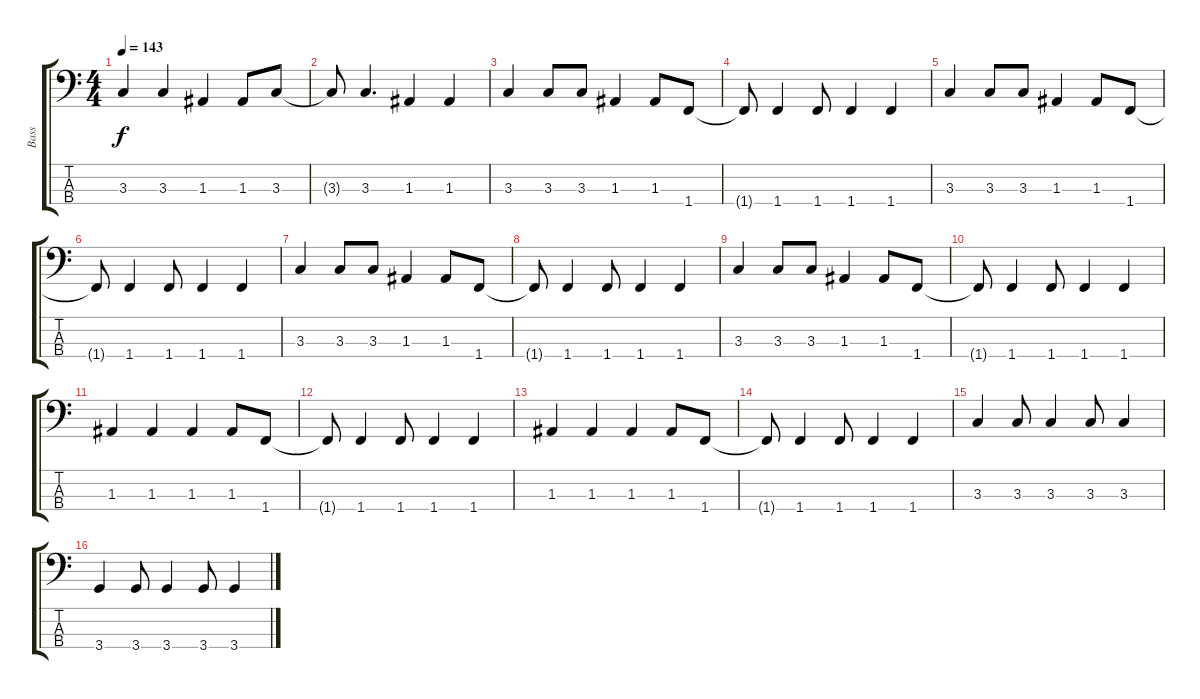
\track ("Bass" "Bass") {instrument electricbasspick}
\staff {score tabs}
\tuning (G2 D2 A1 E1) {hide}
\ts (4 4)
\tempo 143
\clef f4
\ks c
3.3.4{dy f} 3.3.4 1.3.4 1.3.8 3.3.8 |
3.3{t}.8 3.3.4{d} 1.3.4 1.3.4 |
3.3.4 3.3.8 3.3.8 1.3.4 1.3.8 1.4.8 |
1.4{t}.8 1.4.4 1.4.8 1.4.4 1.4.4 |
3.3.4 3.3.8 3.3.8 1.3.4 1.3.8 1.4.8 |
1.4{t}.8 1.4.4 1.4.8 1.4.4 1.4.4 |
3.3.4 3.3.8 3.3.8 1.3.4 1.3.8 1.4.8 |
1.4{t}.8 1.4.4 1.4.8 1.4.4 1.4.4 |
3.3.4 3.3.8 3.3.8 1.3.4 1.3.8 1.4.8 |
1.4{t}.8 1.4.4 1.4.8 1.4.4 1.4.4 |
1.3.4 1.3.4 1.3.4 1.3.8 1.4.8 |
1.4{t}.8 1.4.4 1.4.8 1.4.4 1.4.4 |
1.3.4 1.3.4 1.3.4 1.3.8 1.4.8 |
1.4{t}.8 1.4.4 1.4.8 1.4.4 1.4.4 |
3.3.4 3.3.8 3.3.4 3.3.8 3.3.4 |
3.4.4 3.4.8 3.4.4 3.4.8 3.4.4
